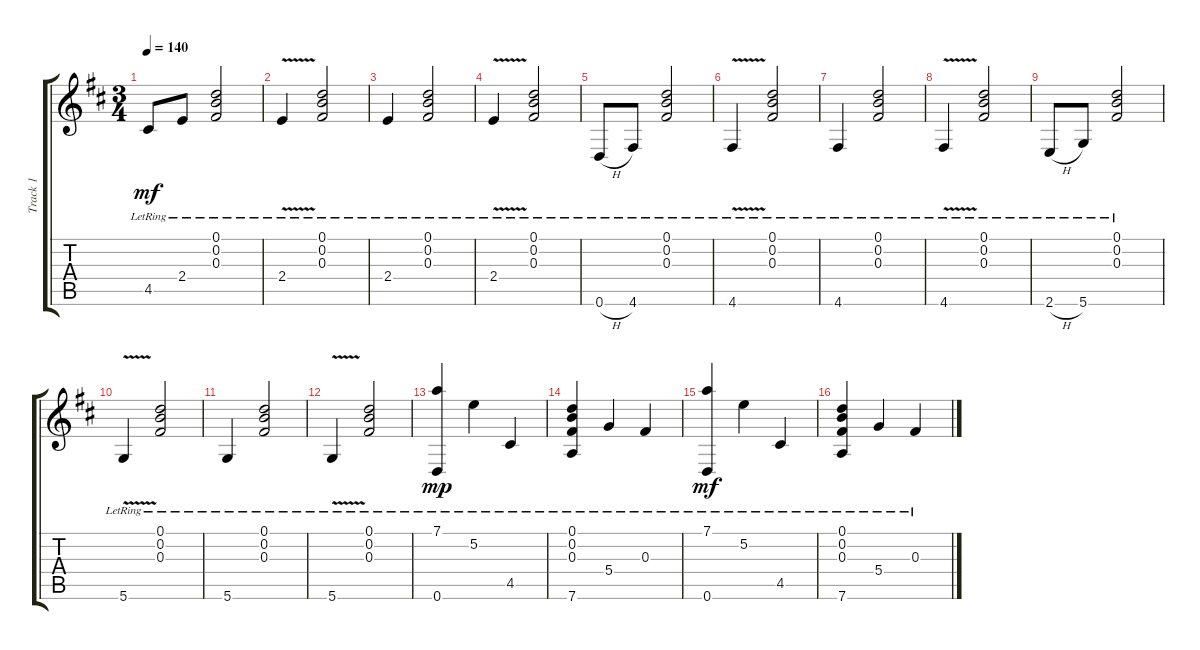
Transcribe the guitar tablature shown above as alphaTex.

\track ("Track 1" "Track 1") {instrument acousticguitarnylon}
\staff {score tabs}
\tuning (D4 B3 Gb3 D3 A2 D2) {hide}
\ts (3 4)
\tempo 140
\clef g2
\ks d
4.5{lr}.8{dy mf} 2.4{lr}.8 (0.1{lr} 0.2{lr} 0.3{lr}).2 |
2.4{v lr}.4 (0.1{lr} 0.2{lr} 0.3{lr}).2 |
2.4{lr}.4 (0.1{lr} 0.2{lr} 0.3{lr}).2 |
2.4{v lr}.4 (0.1{lr} 0.2{lr} 0.3{lr}).2 |
0.6{h lr}.8 4.6{lr}.8 (0.1{lr} 0.2{lr} 0.3{lr}).2 |
4.6{v lr}.4 (0.1{lr} 0.2{lr} 0.3{lr}).2 |
4.6{lr}.4 (0.1{lr} 0.2{lr} 0.3{lr}).2 |
4.6{v lr}.4 (0.1{lr} 0.2{lr} 0.3{lr}).2 |
2.6{h lr}.8 5.6{lr}.8 (0.1{lr} 0.2{lr} 0.3{lr}).2 |
5.6{v lr}.4 (0.1{lr} 0.2{lr} 0.3{lr}).2 |
5.6{lr}.4 (0.1{lr} 0.2{lr} 0.3{lr}).2 |
5.6{v lr}.4 (0.1{lr} 0.2{lr} 0.3{lr}).2 |
(7.1{lr} 0.6{lr}).4{dy mp} 5.2{lr}.4 4.5{lr}.4 |
(0.1{lr} 0.2{lr} 0.3{lr} 7.6{lr}).4 5.4{lr}.4 0.3{lr}.4 |
(7.1{lr} 0.6{lr}).4{dy mf} 5.2{lr}.4 4.5{lr}.4 |
(0.1{lr} 0.2{lr} 0.3{lr} 7.6{lr}).4 5.4{lr}.4 0.3{lr}.4
